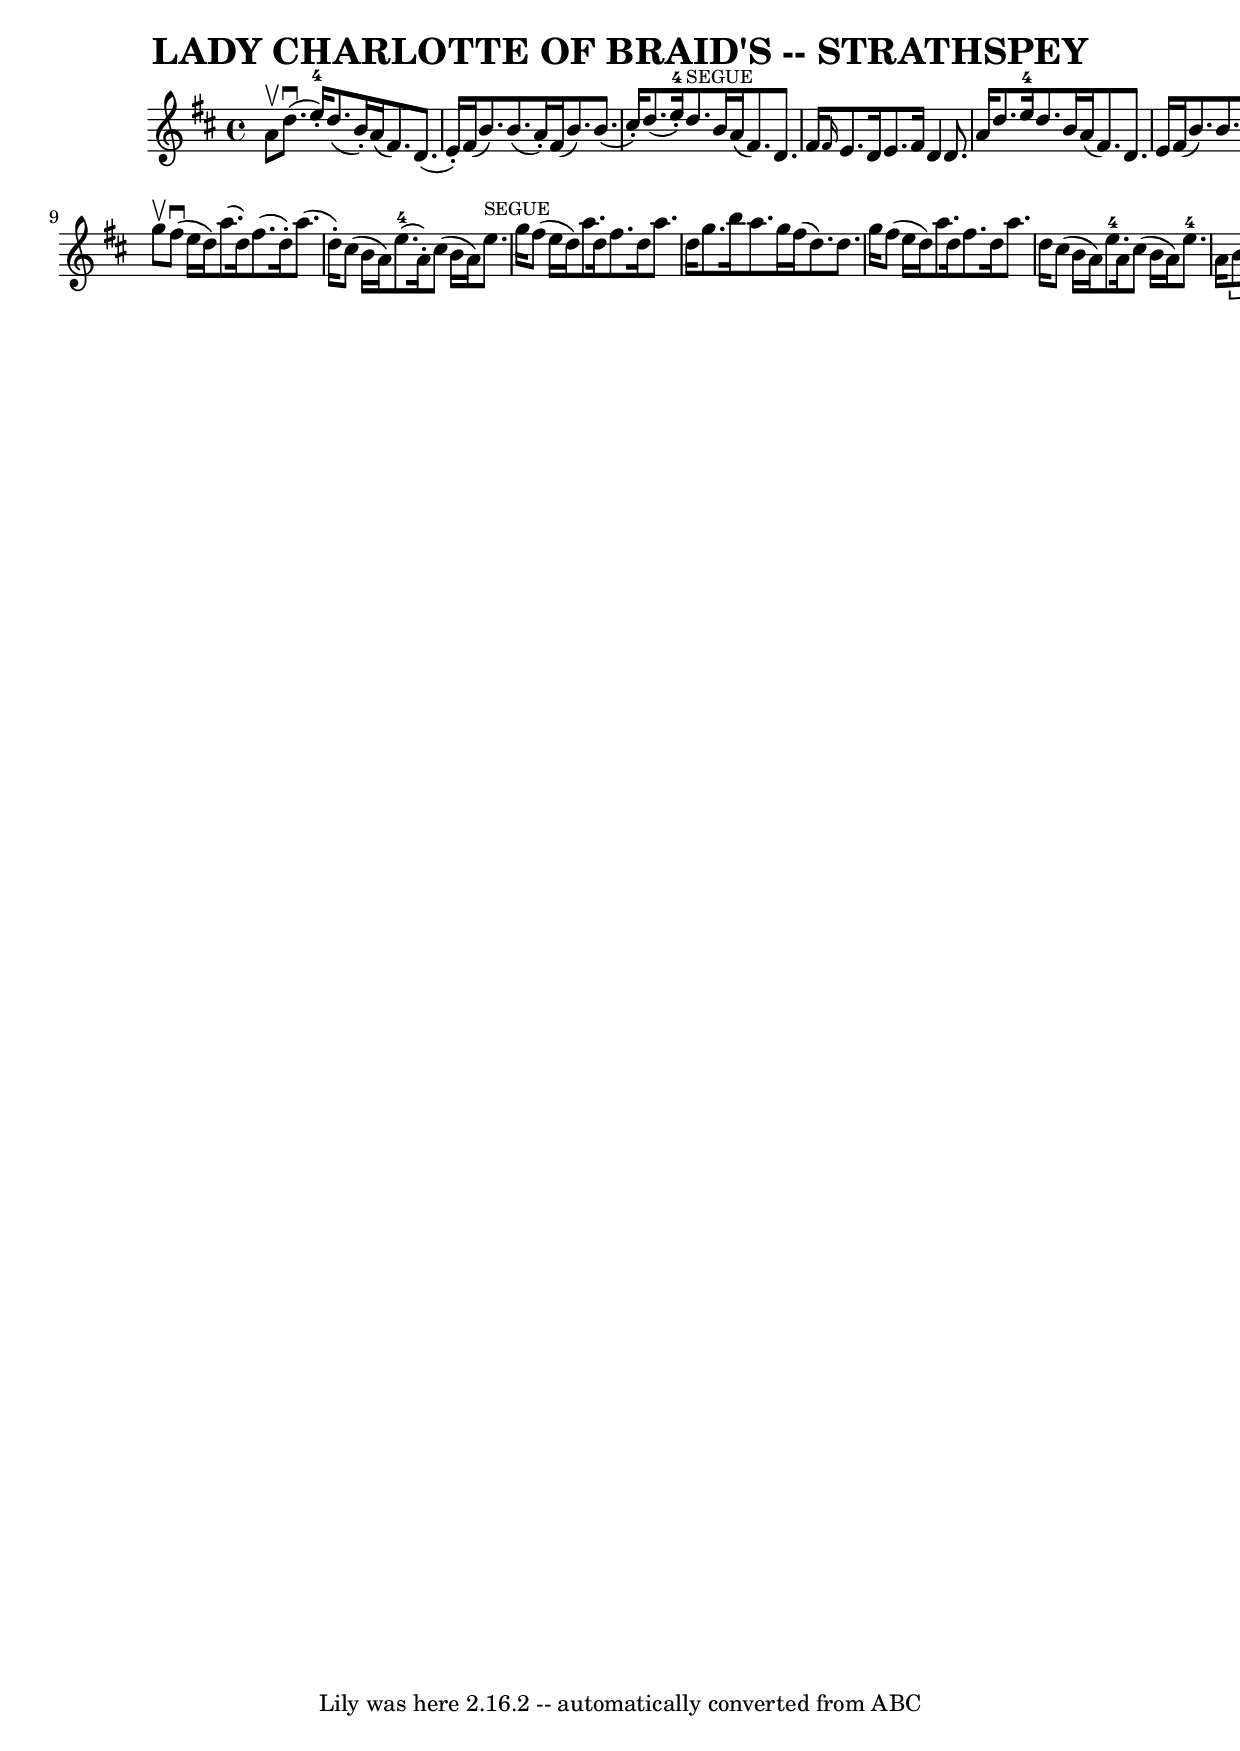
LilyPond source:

\version "2.7.40"
\include "Mammoth.ily"
\header {
	book = "Ryan's Mammoth Collection of Fiddle Tunes"
	crossRefNumber = "1"
	footnotes = ""
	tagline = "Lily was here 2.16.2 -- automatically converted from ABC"
	title = "LADY CHARLOTTE OF BRAID'S -- STRATHSPEY"
}
voicedefault =  {
\set Score.defaultBarType = "empty"

 \override Staff.TimeSignature #'style = #'C
 \time 4/4 % %slurgraces 1
 \key d \major a'8^\upbow   |
 d''8. (^\downbow e''16-4-. 
-) d''8. (b'16 -.) a'16 (fis'8.) d'8. (e'16 -.)   
|
 fis'16 (b'8.) b'8. (a'16 -.) fis'16 (b'8.)   
b'8. (cis''16 -.)   |
 d''8. (e''16-4-.) d''8. 
^\segue b'16 a'16 (fis'8.) d'8. fis'16    |
 \grace {    
fis'16  } e'8. d'16 e'8. fis'16 d'4 d'8. a'16    |
   
 d''8. e''16-4 d''8. b'16 a'16 (fis'8.) d'8. e'16    
|
 fis'16 (b'8.) b'8. a'16 fis'16 (b'8.) b'8.    
cis''16    |
 d''8. e''16-4 d''8. b'16 a'16 (fis'8.  
-) d'8. fis'16    |
 \grace { fis'16  } e'8. d'16 e'8.    
fis'16 d'4 (d''8)   \bar "|." g''8^\upbow   |
 fis''8 
(^\downbow e''16 d''16) a''8. (d''16) fis''8. (d''16 -.) 
 a''8. (d''16 -.)   |
 cis''8 (b'16 a'16) e''8. 
-4(a'16 -.) cis''8 (b'16 a'16) e''8.^\segue g''16    
|
 fis''8 (e''16 d''16) a''8. d''16 fis''8. d''16 
 a''8. d''16    |
 g''8. b''16 a''8. g''16 fis''16 (
d''8.) d''8. g''16    |
 fis''8 (e''16 d''16)   
a''8. d''16 fis''8. d''16 a''8. d''16    |
 cis''8 (
b'16 a'16) e''8.-4 a'16 cis''8 (b'16 a'16) e''8. 
-4 a'16    |
     \times 2/3 { b'8 cis''8-3 d''8  }   
\times 2/3 { cis''8 d''8-3 e''8  }   \times 2/3 { cis''8 e''8 
-3 fis''8  }   \times 2/3 { e''8-0 fis''8-3 g''8  }   
|
 fis''8. b''16 a''8. g''16 fis''16 (d''8.) d''8   
 \bar "|."   
}

\score{
    <<

	\context Staff="default"
	{
	    \voicedefault 
	}

    >>
	\layout {
	}
	\midi {}
}
